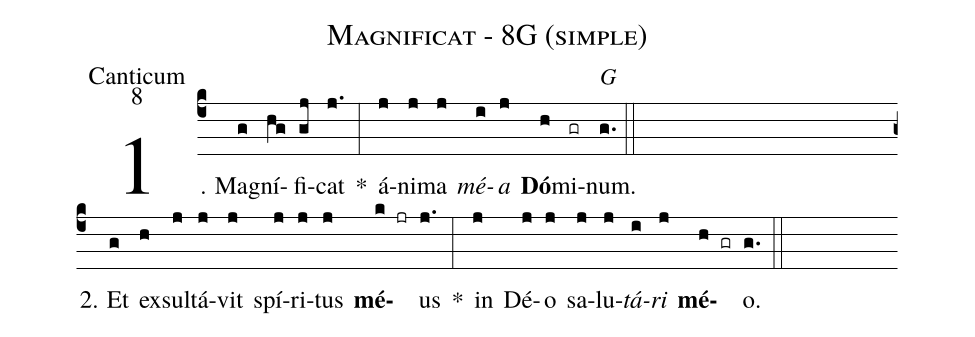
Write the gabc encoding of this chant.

name:Magnificat - 8G (simple);
office-part:Canticum;
mode:8;
%%
(c4)
1. Ma(g)gní(hg)fi(gj)cat(j.) *(:) á(j)ni(j)ma(j) <i>mé</i>(i)<i>a</i>(j) <b>Dó</b>(h)mi(gr)num.<alt>G</alt>(g.) (::) (Z)
2. Et(g) ex(h)sul(j)tá(j)vit(j) spí(j)ri(j)tus(j) <b>mé</b>(k jr)us(j.) *(:) in(j) Dé(j)o(j) sa(j)lu(j)<i>tá</i>(i)<i>ri</i>(j) <b>mé</b>(h gr)o.(g.) (::)
